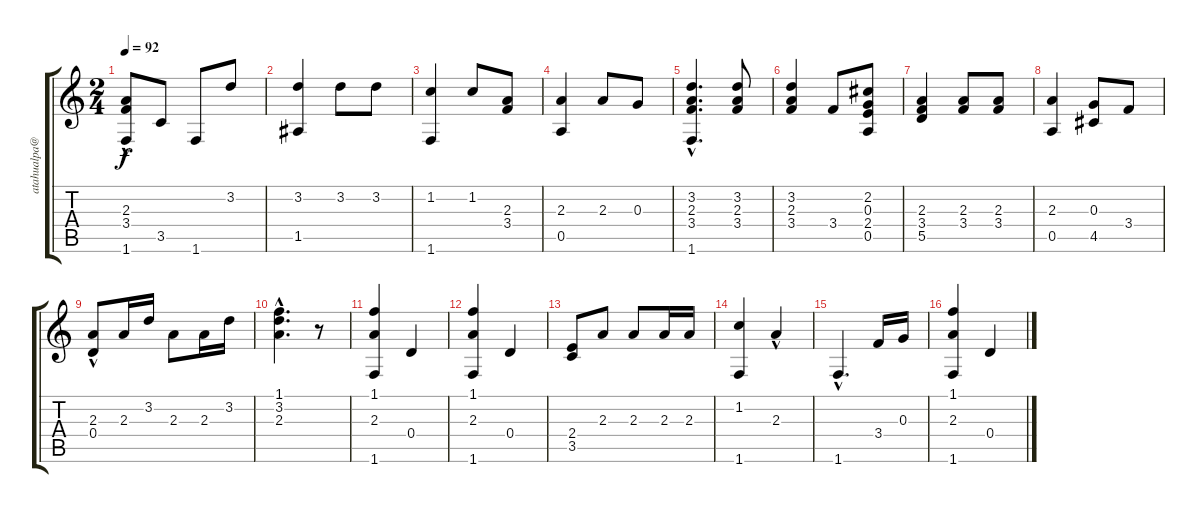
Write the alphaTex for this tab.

\track ("" "atahualpa@") {instrument acousticguitarnylon}
\staff {score tabs}
\tuning (E4 B3 G3 D3 A2 E2) {hide}
\ts (2 4)
\tempo 92
\clef g2
\ks c
(2.3{hac} 3.4{hac} 1.6).8{dy f} 3.5.8 1.6.8 3.2.8 |
(3.2 1.5).4 3.2.8 3.2.8 |
(1.2 1.6).4 1.2.8 (2.3 3.4).8 |
(2.3 0.5).4 2.3.8 0.3.8 |
(3.2{hac} 2.3{hac} 3.4{hac} 1.6{hac}).4{d} (3.2 2.3 3.4).8 |
(3.2 2.3 3.4).4 3.4.8 (2.2 0.3 2.4 0.5).8 |
(2.3 3.4 5.5).4 (2.3 3.4).8 (2.3 3.4).8 |
(2.3 0.5).4 (0.3 4.5).8 3.4.8 |
(2.3 0.4{hac}).8 2.3.16 3.2.16 2.3.8 2.3.16 3.2.16 |
(1.1{hac} 3.2{hac} 2.3{hac}).4{d} r.8 |
(1.1 2.3 1.6).4 0.4.4 |
(1.1 2.3 1.6).4 0.4.4 |
(2.4 3.5).8 2.3.8 2.3.8 2.3.16 2.3.16 |
(1.2 1.6).4 2.3{hac}.4 |
1.6{hac}.4{d} 3.4.16 0.3.16 |
(1.1 2.3 1.6).4 0.4.4
